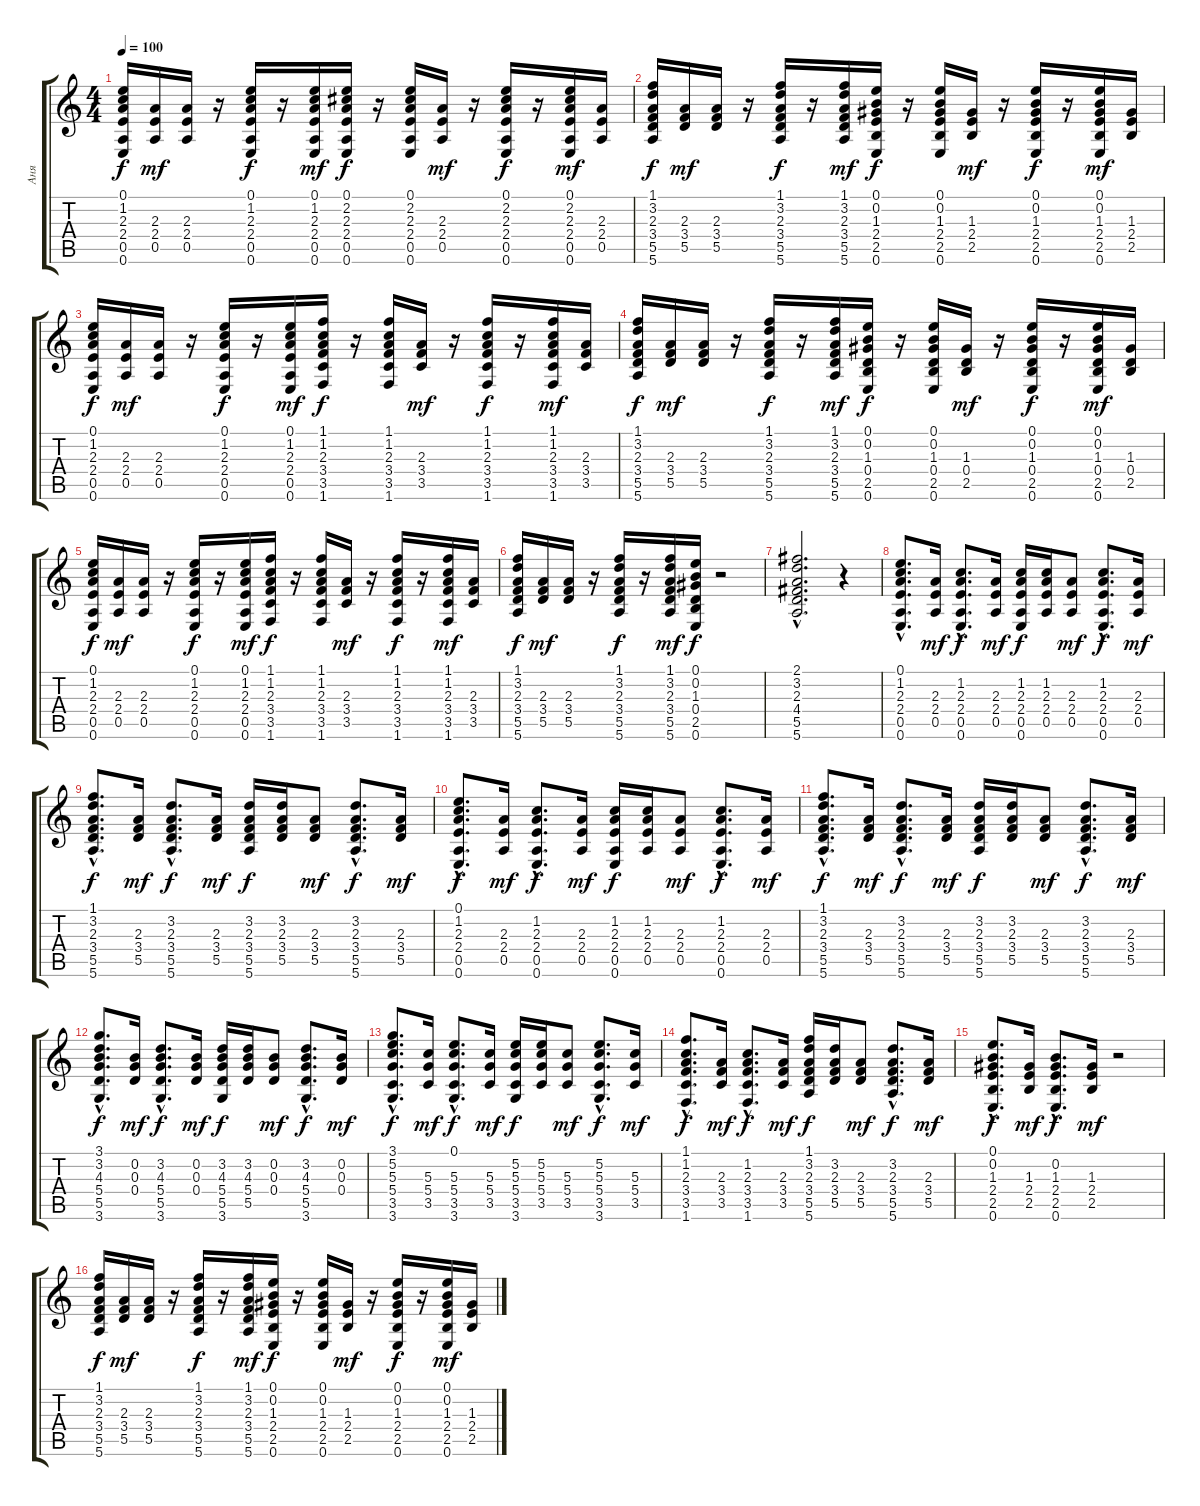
\track ("Аня" "Аня") {instrument acousticguitarsteel}
\staff {score tabs}
\tuning (E4 B3 G3 D3 A2 E2) {hide}
\ts (4 4)
\tempo 100
\clef g2
\ks c
(0.1 1.2 2.3 2.4 0.5 0.6).16{dy f} (2.3 2.4 0.5).16{dy mf} (2.3 2.4 0.5).16 r.16 (0.1 1.2 2.3 2.4 0.5 0.6).16{dy f} r.16 (0.1 1.2 2.3 2.4 0.5 0.6).16{dy mf} (0.1 2.2 2.3 2.4 0.5 0.6).16{dy f} r.16 (0.1 2.2 2.3 2.4 0.5 0.6).16 (2.3 2.4 0.5).16{dy mf} r.16 (0.1 2.2 2.3 2.4 0.5 0.6).16{dy f} r.16 (0.1 2.2 2.3 2.4 0.5 0.6).16{dy mf} (2.3 2.4 0.5).16 |
(1.1 3.2 2.3 3.4 5.5 5.6).16{dy f} (2.3 3.4 5.5).16{dy mf} (2.3 3.4 5.5).16 r.16 (1.1 3.2 2.3 3.4 5.5 5.6).16{dy f} r.16 (1.1 3.2 2.3 3.4 5.5 5.6).16{dy mf} (0.1 0.2 1.3 2.4 2.5 0.6).16{dy f} r.16 (0.1 0.2 1.3 2.4 2.5 0.6).16 (1.3 2.4 2.5).16{dy mf} r.16 (0.1 0.2 1.3 2.4 2.5 0.6).16{dy f} r.16 (0.1 0.2 1.3 2.4 2.5 0.6).16{dy mf} (1.3 2.4 2.5).16 |
(0.1 1.2 2.3 2.4 0.5 0.6).16{dy f} (2.3 2.4 0.5).16{dy mf} (2.3 2.4 0.5).16 r.16 (0.1 1.2 2.3 2.4 0.5 0.6).16{dy f} r.16 (0.1 1.2 2.3 2.4 0.5 0.6).16{dy mf} (1.1 1.2 2.3 3.4 3.5 1.6).16{dy f} r.16 (1.1 1.2 2.3 3.4 3.5 1.6).16 (2.3 3.4 3.5).16{dy mf} r.16 (1.1 1.2 2.3 3.4 3.5 1.6).16{dy f} r.16 (1.1 1.2 2.3 3.4 3.5 1.6).16{dy mf} (2.3 3.4 3.5).16 |
(1.1 3.2 2.3 3.4 5.5 5.6).16{dy f} (2.3 3.4 5.5).16{dy mf} (2.3 3.4 5.5).16 r.16 (1.1 3.2 2.3 3.4 5.5 5.6).16{dy f} r.16 (1.1 3.2 2.3 3.4 5.5 5.6).16{dy mf} (0.1 0.2 1.3 0.4 2.5 0.6).16{dy f} r.16 (0.1 0.2 1.3 0.4 2.5 0.6).16 (1.3 0.4 2.5).16{dy mf} r.16 (0.1 0.2 1.3 0.4 2.5 0.6).16{dy f} r.16 (0.1 0.2 1.3 0.4 2.5 0.6).16{dy mf} (1.3 0.4 2.5).16 |
(0.1 1.2 2.3 2.4 0.5 0.6).16{dy f} (2.3 2.4 0.5).16{dy mf} (2.3 2.4 0.5).16 r.16 (0.1 1.2 2.3 2.4 0.5 0.6).16{dy f} r.16 (0.1 1.2 2.3 2.4 0.5 0.6).16{dy mf} (1.1 1.2 2.3 3.4 3.5 1.6).16{dy f} r.16 (1.1 1.2 2.3 3.4 3.5 1.6).16 (2.3 3.4 3.5).16{dy mf} r.16 (1.1 1.2 2.3 3.4 3.5 1.6).16{dy f} r.16 (1.1 1.2 2.3 3.4 3.5 1.6).16{dy mf} (2.3 3.4 3.5).16 |
(1.1 3.2 2.3 3.4 5.5 5.6).16{dy f} (2.3 3.4 5.5).16{dy mf} (2.3 3.4 5.5).16 r.16 (1.1 3.2 2.3 3.4 5.5 5.6).16{dy f} r.16 (1.1 3.2 2.3 3.4 5.5 5.6).16{dy mf} (0.1 0.2 1.3 0.4 2.5 0.6).16{dy f} r.2 |
(2.1{hac} 3.2{hac} 2.3{hac} 4.4{hac} 5.5{hac} 5.6{hac}).2{d} r.4 |
(0.1{hac} 1.2{hac} 2.3{hac} 2.4{hac} 0.5{hac} 0.6{hac}).8{d} (2.3 2.4 0.5).16{dy mf} (1.2{hac} 2.3{hac} 2.4{hac} 0.5{hac} 0.6{hac}).8{d dy f} (2.3 2.4 0.5).16{dy mf} (1.2 2.3 2.4 0.5 0.6).16{dy f} (1.2 2.3 2.4 0.5).16 (2.3 2.4 0.5).8{dy mf} (1.2{hac} 2.3{hac} 2.4{hac} 0.5{hac} 0.6{hac}).8{d dy f} (2.3 2.4 0.5).16{dy mf} |
(1.1{hac} 3.2{hac} 2.3{hac} 3.4{hac} 5.5{hac} 5.6{hac}).8{d dy f} (2.3 3.4 5.5).16{dy mf} (3.2{hac} 2.3{hac} 3.4{hac} 5.5{hac} 5.6{hac}).8{d dy f} (2.3 3.4 5.5).16{dy mf} (3.2 2.3 3.4 5.5 5.6).16{dy f} (3.2 2.3 3.4 5.5).16 (2.3 3.4 5.5).8{dy mf} (3.2{hac} 2.3{hac} 3.4{hac} 5.5{hac} 5.6{hac}).8{d dy f} (2.3 3.4 5.5).16{dy mf} |
(0.1{hac} 1.2{hac} 2.3{hac} 2.4{hac} 0.5{hac} 0.6{hac}).8{d dy f} (2.3 2.4 0.5).16{dy mf} (1.2{hac} 2.3{hac} 2.4{hac} 0.5{hac} 0.6{hac}).8{d dy f} (2.3 2.4 0.5).16{dy mf} (1.2 2.3 2.4 0.5 0.6).16{dy f} (1.2 2.3 2.4 0.5).16 (2.3 2.4 0.5).8{dy mf} (1.2{hac} 2.3{hac} 2.4{hac} 0.5{hac} 0.6{hac}).8{d dy f} (2.3 2.4 0.5).16{dy mf} |
(1.1{hac} 3.2{hac} 2.3{hac} 3.4{hac} 5.5{hac} 5.6{hac}).8{d dy f} (2.3 3.4 5.5).16{dy mf} (3.2{hac} 2.3{hac} 3.4{hac} 5.5{hac} 5.6{hac}).8{d dy f} (2.3 3.4 5.5).16{dy mf} (3.2 2.3 3.4 5.5 5.6).16{dy f} (3.2 2.3 3.4 5.5).16 (2.3 3.4 5.5).8{dy mf} (3.2{hac} 2.3{hac} 3.4{hac} 5.5{hac} 5.6{hac}).8{d dy f} (2.3 3.4 5.5).16{dy mf} |
(3.1{hac} 3.2{hac} 4.3{hac} 5.4{hac} 5.5{hac} 3.6{hac}).8{d dy f} (0.2 0.3 0.4).16{dy mf} (3.2{hac} 4.3{hac} 5.4{hac} 5.5{hac} 3.6{hac}).8{d dy f} (0.2 0.3 0.4).16{dy mf} (3.2 4.3 5.4 5.5 3.6).16{dy f} (3.2 4.3 5.4 5.5).16 (0.2 0.3 0.4).8{dy mf} (3.2{hac} 4.3{hac} 5.4{hac} 5.5{hac} 3.6{hac}).8{d dy f} (0.2 0.3 0.4).16{dy mf} |
(3.1{hac} 5.2{hac} 5.3{hac} 5.4{hac} 3.5{hac} 3.6{hac}).8{d dy f} (5.3 5.4 3.5).16{dy mf} (0.1{hac} 5.3{hac} 5.4{hac} 3.5{hac} 3.6{hac}).8{d dy f} (5.3 5.4 3.5).16{dy mf} (5.2 5.3 5.4 3.5 3.6).16{dy f} (5.2 5.3 5.4 3.5).16 (5.3 5.4 3.5).8{dy mf} (5.2{hac} 5.3{hac} 5.4{hac} 3.5{hac} 3.6{hac}).8{d dy f} (5.3 5.4 3.5).16{dy mf} |
(1.1{hac} 1.2{hac} 2.3{hac} 3.4{hac} 3.5{hac} 1.6{hac}).8{d dy f} (2.3 3.4 3.5).16{dy mf} (1.2{hac} 2.3{hac} 3.4{hac} 3.5{hac} 1.6{hac}).8{d dy f} (2.3 3.4 3.5).16{dy mf} (1.1 3.2 2.3 3.4 5.5 5.6).16{dy f} (3.2 2.3 3.4 5.5).16 (2.3 3.4 5.5).8{dy mf} (3.2{hac} 2.3{hac} 3.4{hac} 5.5{hac} 5.6{hac}).8{d dy f} (2.3 3.4 5.5).16{dy mf} |
(0.1{hac} 0.2{hac} 1.3{hac} 2.4{hac} 2.5{hac} 0.6{hac}).8{d dy f} (1.3 2.4 2.5).16{dy mf} (0.2{hac} 1.3{hac} 2.4{hac} 2.5{hac} 0.6{hac}).8{d dy f} (1.3 2.4 2.5).16{dy mf} r.2 |
(1.1 3.2 2.3 3.4 5.5 5.6).16{dy f} (2.3 3.4 5.5).16{dy mf} (2.3 3.4 5.5).16 r.16 (1.1 3.2 2.3 3.4 5.5 5.6).16{dy f} r.16 (1.1 3.2 2.3 3.4 5.5 5.6).16{dy mf} (0.1 0.2 1.3 2.4 2.5 0.6).16{dy f} r.16 (0.1 0.2 1.3 2.4 2.5 0.6).16 (1.3 2.4 2.5).16{dy mf} r.16 (0.1 0.2 1.3 2.4 2.5 0.6).16{dy f} r.16 (0.1 0.2 1.3 2.4 2.5 0.6).16{dy mf} (1.3 2.4 2.5).16
